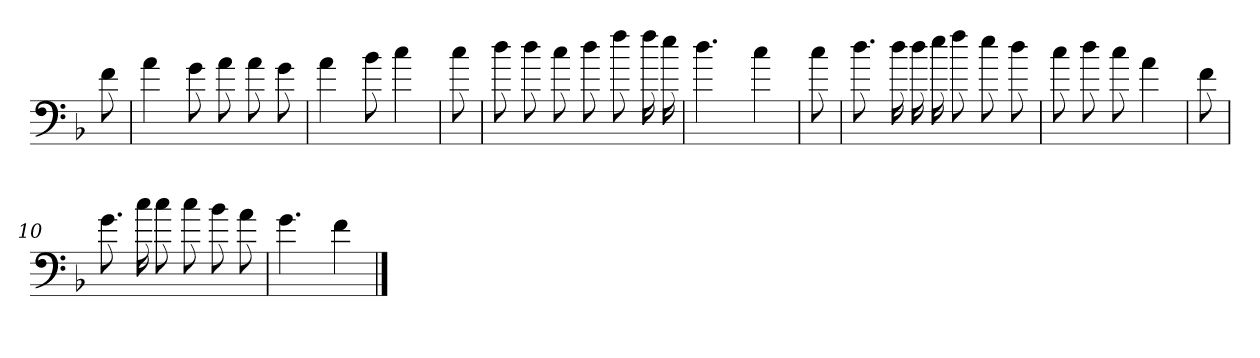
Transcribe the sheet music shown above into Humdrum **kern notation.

**kern
*part1
*staff1
*clefF4
*k[b-]
*F:
=
8f
=1
4a
8g
8a
8a
8g
=2
4a
8b-
4cc
=3
8cc
=4
8dd
8dd
8cc
8dd
8ff
16ff
16ee
=5
4.dd
4cc
=6
8cc
=7
8.dd
16dd
16dd
16ee
8ff
8ee
8dd
=8
8cc
8dd
8cc
4a
=9
8f
=10
8.g
16cc
8cc
8cc
8b-
8a
=11
4.g
4f
==
*-
